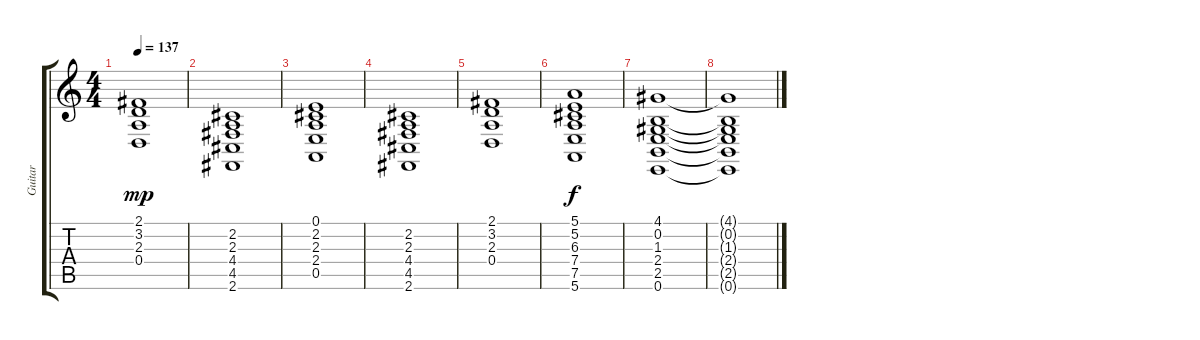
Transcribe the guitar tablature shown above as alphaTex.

\track ("Guitar" "Guitar") {instrument pad2warm}
\staff {score tabs}
\tuning (E4 B3 G3 D3 A2 E2) {hide}
\ts (4 4)
\tempo 137
\clef g2
\ks c
(2.1 3.2 2.3 0.4).1{dy mp} |
(2.2 2.3 4.4 4.5 2.6).1 |
(0.1 2.2 2.3 2.4 0.5).1 |
(2.2 2.3 4.4 4.5 2.6).1 |
(2.1 3.2 2.3 0.4).1 |
(5.1 5.2 6.3 7.4 7.5 5.6).1{dy f} |
(4.1 0.2 1.3 2.4 2.5 0.6).1 |
(4.1{t} 0.2{t} 1.3{t} 2.4{t} 2.5{t} 0.6{t}).1
